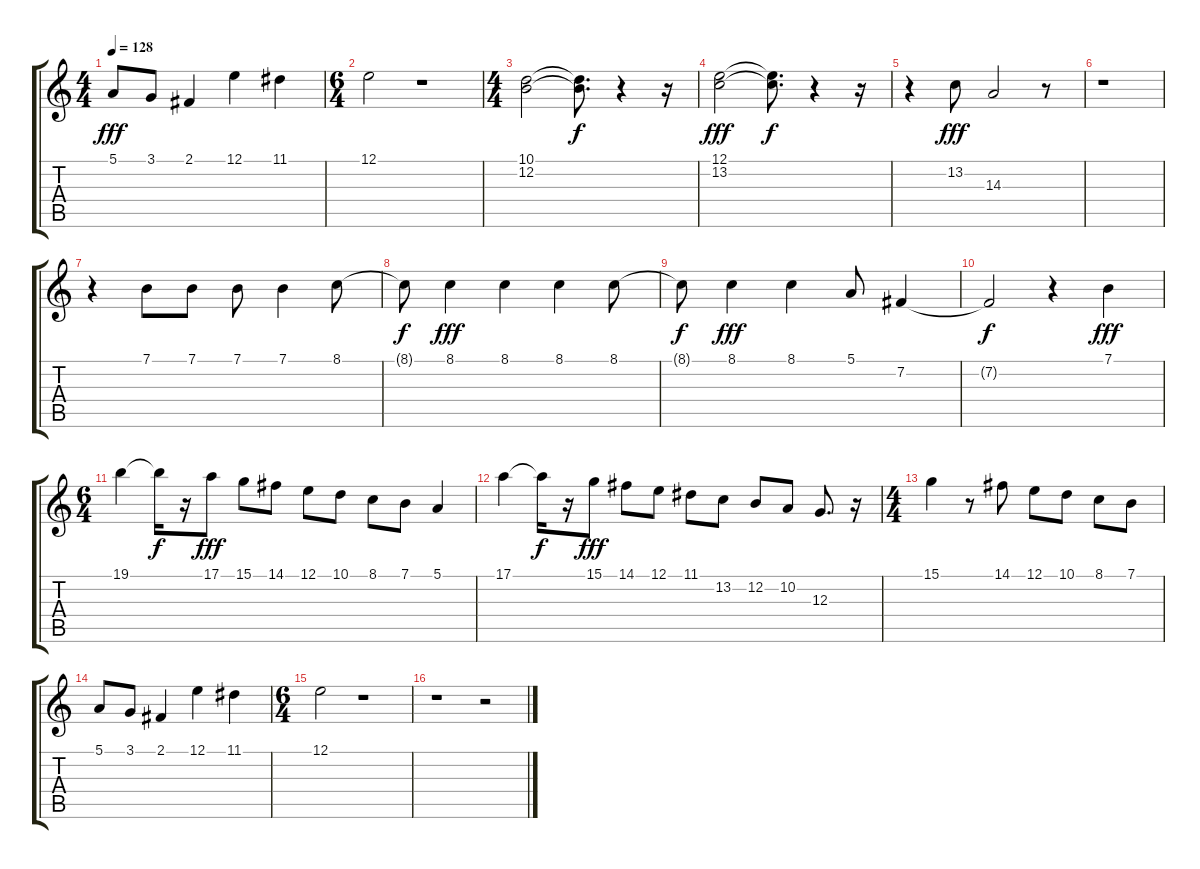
\track "" {instrument fx7echoes}
\staff {score tabs}
\tuning (E4 B3 G3 D3 A2 E2) {hide}
\ts (4 4)
\tempo 128
\clef g2
\ks c
5.1.8{dy fff} 3.1.8 2.1.4 12.1.4 11.1.4 |
\ts (6 4)
12.1.2 r.1 |
\ts (4 4)
(10.1 12.2).2 (10.1{t} 12.2{t}).8{d dy f} r.4 r.16 |
(12.1 13.2).2{dy fff} (12.1{t} 13.2{t}).8{d dy f} r.4 r.16 |
r.4 13.2.8{dy fff} 14.3.2 r.8 |
r.1 |
r.4 7.1.8 7.1.8 7.1.8 7.1.4 8.1.8 |
8.1{t}.8{dy f} 8.1.4{dy fff} 8.1.4 8.1.4 8.1.8 |
8.1{t}.8{dy f} 8.1.4{dy fff} 8.1.4 5.1.8 7.2.4 |
7.2{t}.2{dy f} r.4 7.1.4{dy fff} |
\ts (6 4)
19.1.4 19.1{t}.16{dy f} r.16 17.1.8{dy fff} 15.1.8 14.1.8 12.1.8 10.1.8 8.1.8 7.1.8 5.1.4 |
17.1.4 17.1{t}.16{dy f} r.16 15.1.8{dy fff} 14.1.8 12.1.8 11.1.8 13.2.8 12.2.8 10.2.8 12.3.8{d} r.16 |
\ts (4 4)
15.1.4 r.8 14.1.8 12.1.8 10.1.8 8.1.8 7.1.8 |
5.1.8 3.1.8 2.1.4 12.1.4 11.1.4 |
\ts (6 4)
12.1.2 r.1 |
r.1 r.2
